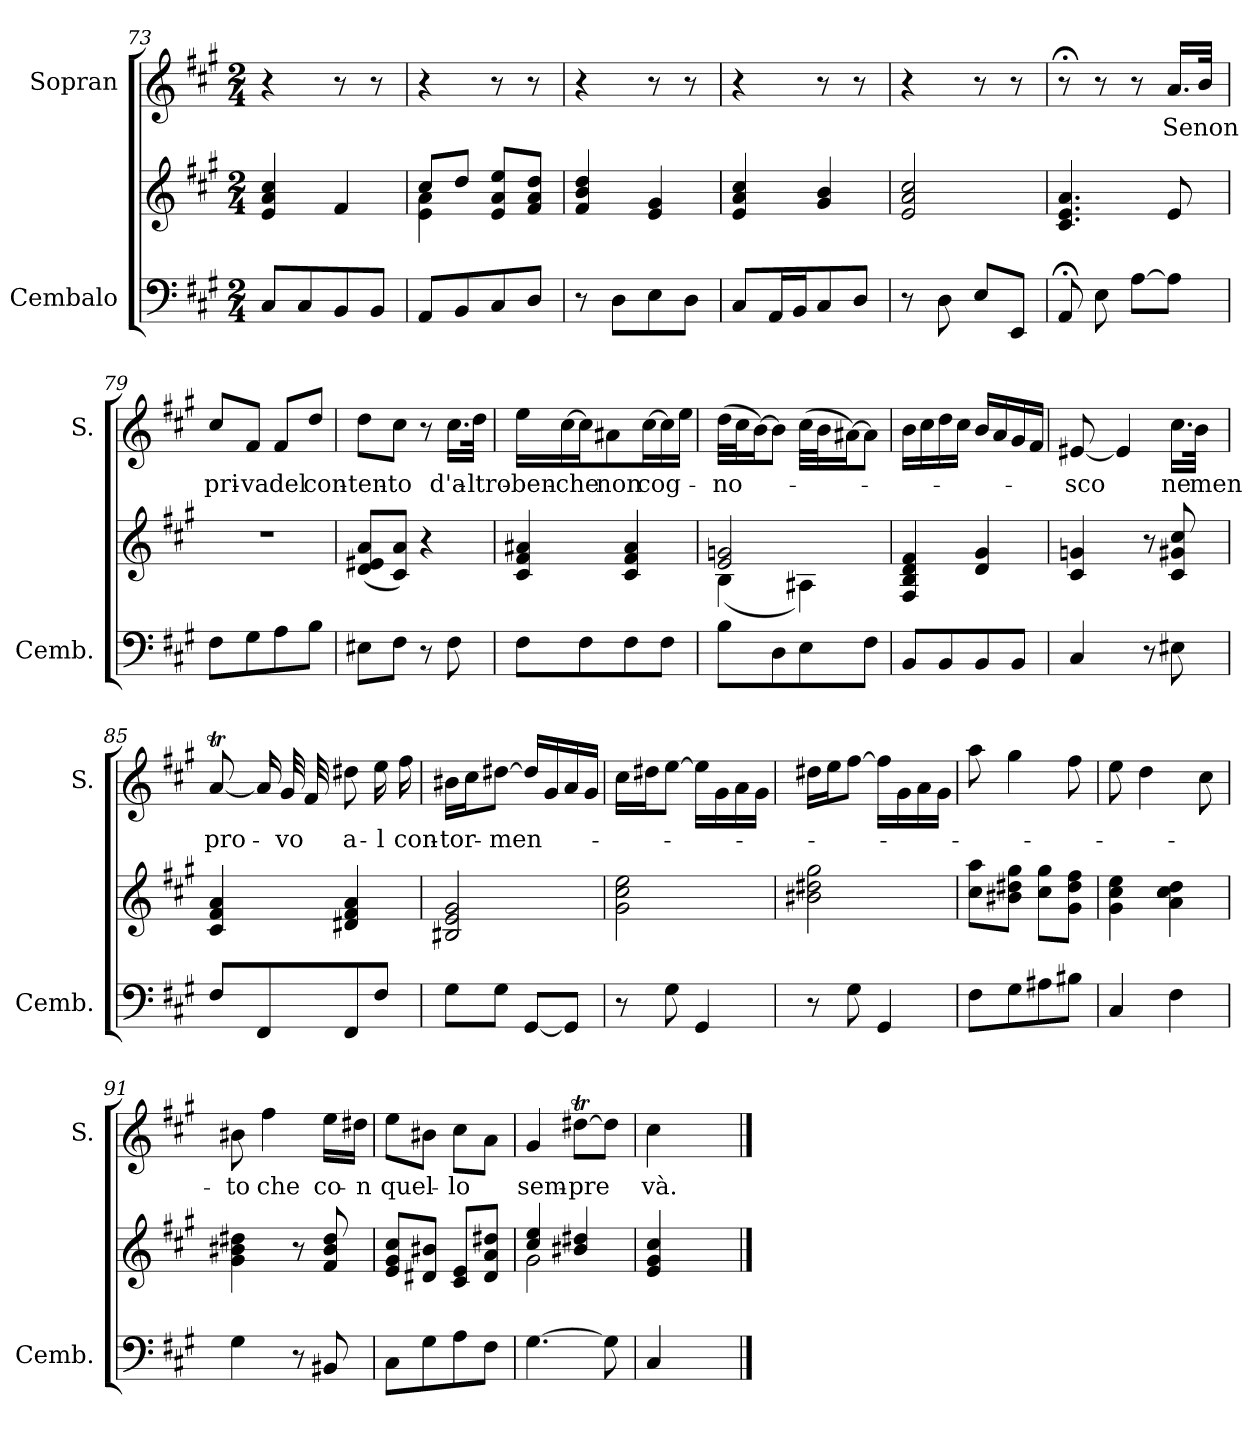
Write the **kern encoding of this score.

**kern	**kern	**kern	**text
*part2	*part2	*part1	*part1
*staff3	*staff2	*staff1	*staff1
*I"Cembalo	*	*I"Sopran	*
*I'Cemb.	*	*I'S.	*
!!LO:LB:g=z
*clefF4	*clefG2	*clefG2	*
*k[f#c#g#]	*k[f#c#g#]	*k[f#c#g#]	*
*M2/4	*M2/4	*M2/4	*
=73	=73	=73	=73
8C#/L	4e/ 4a/ 4cc#/	4r	.
8C#/	.	.	.
8BB/	4f#/	8r	.
8BB/J	.	8r	.
=74	=74	=74	=74
*	*^	*	*
8AA/L	8cc#/L	4e\ 4a\	4r	.
8BB/	8dd/J	.	.	.
8C#/	8e/ 8a/ 8ee/L	4ryy	8r	.
8D/J	8f#/ 8a/ 8dd/J	.	8r	.
*	*v	*v	*	*
=75	=75	=75	=75
8r	4f#/ 4b/ 4dd/	4r	.
8D\L	.	.	.
8E\	4e/ 4g#/	8r	.
8D\J	.	8r	.
=76	=76	=76	=76
8C#/L	4e/ 4a/ 4cc#/	4r	.
16AA/L	.	.	.
16BB/J	.	.	.
8C#/	4g#/ 4b/	8r	.
8D/J	.	8r	.
=77	=77	=77	=77
8r	2e/ 2a/ 2cc#/	4r	.
8D\	.	.	.
8E/L	.	8r	.
8EE/J	.	8r	.
=78	=78	=78	=78
8AA;</	4.c#/ 4.e/ 4.a/	8r;<	.
8E\	.	8r	.
[8A\L	.	8r	.
!	!	!	!LO:LY:b
8A\J]	8e/	16.a/LL	Se
!	!	!	!LO:LY:b
.	.	32b/JJk	non
!!LO:LB:g=z
=79	=79	=79	=79
!	!	!	!LO:LY:b
8F#\L	2r	8cc#/L	pri-
!	!	!	!LO:LY:b
8G#\	.	8f#/J	-va
!	!	!	!LO:LY:b
8A\	.	8f#/L	del
!	!	!	!LO:LY:b
8B\J	.	8dd/J	con-
=80	=80	=80	=80
!	!	!	!LO:LY:b
8E#X\L	(8d/ 8e#X/ 8a/L	8dd\L	-ten-
!	!	!	!LO:LY:b
8F#\J	8c#/ 8a/J)	8cc#\J	-to
8r	4r	8r	.
!	!	!	!LO:LY:b
8F#\	.	16.cc#\LL	d'a-
!	!	!	!LO:LY:b
.	.	32dd\JJk	-ltro-
=81	=81	=81	=81
!	!	!	!LO:LY:b
8F#\L	4c#/ 4f#/ 4a#X/	16ee\LL	-ben-
!	!	!	!LO:LY:b
.	.	[16cc#\	-che
8F#\	.	16cc#\J]	.
!	!	!	!LO:LY:b
.	.	8a#X\	non
8F#\	4c#/ 4f#/ 4a#/	.	.
!	!	!	!LO:LY:b
.	.	[16cc#\L	cog-
8F#\J	.	16cc#\]	.
.	.	16ee\JJ	.
=82	=82	=82	=82
*	*^	*	*
!	!	!	!	!LO:LY:b
8B\L	2e/ 2gn/	(4B\	(32dd\LLL	-no-
.	.	.	32cc#\J	.
.	.	.	[16b\J)	.
8D\	.	.	8b\J]	.
8E\	.	4A#X\)	(32cc#\LLL	.
.	.	.	32b\J	.
.	.	.	[16a#X\J)	.
8F#\J	.	.	8a#\J]	.
*	*v	*v	*	*
!!LO:LB:g=z
=83	=83	=83	=83
8BB/L	4F#/ 4B/ 4d/ 4f#/	16b\LL	.
.	.	16cc#\	.
8BB/	.	16dd\	.
.	.	16cc#\JJ	.
8BB/	4d/ 4g#/	16b/LL	.
.	.	16a/	.
8BB/J	.	16g#/	.
.	.	16f#/JJ	.
=84	=84	=84	=84
!	!	!	!LO:LY:b
4C#/	4c#/ 4gn/	[8e#X/	-sco
.	.	4e#/]	.
8r	8r	.	.
!	!	!	!LO:LY:b
8E#X\	8c#/ 8g#X/ 8cc#/	16.cc#\LL	ne
!	!	!	!LO:LY:b
.	.	32b\JJk	men
=85	=85	=85	=85
!	!	!	!LO:LY:b
8F#/L	4c#/ 4f#/ 4a/	[8aT/	pro-
8FF#/	.	16a/LL]	.
!	!	!	!LO:LY:b
.	.	32g#/LL	-vo
.	.	32f#/JJJ	.
!	!	!	!LO:LY:b
8FF#/	4d#X/ 4f#/ 4a/	8dd#X\L	a-
!	!	!	!LO:LY:b
8F#/J	.	16ee\L	-l
!	!	!	!LO:LY:b
.	.	16ff#\JJ	con-
=86	=86	=86	=86
!	!	!	!LO:LY:b
8G#\L	2B#X/ 2e/ 2g#/	16b#X\LL	-tor-
.	.	16cc#\J	.
!	!	!	!LO:LY:b
8G#\J	.	[8dd#X\J	-men-
[8GG#/L	.	16dd#/LL]	.
.	.	16g#/	.
8GG#/J]	.	16a/	.
.	.	16g#/JJ	.
!!LO:PB:g=z
=87	=87	=87	=87
8r	2g#\ 2cc#\ 2ee\	16cc#\LL	.
.	.	16dd#X\J	.
8G#\	.	[8ee\J	.
4GG#/	.	16ee\LL]	.
.	.	16g#\	.
.	.	16a\	.
.	.	16g#\JJ	.
=88	=88	=88	=88
8r	2b#X\ 2dd#X\ 2gg#\	16dd#X\LL	.
.	.	16ee\J	.
8G#\	.	[8ff#\J	.
4GG#/	.	16ff#\LL]	.
.	.	16g#\	.
.	.	16a\	.
.	.	16g#\JJ	.
=89	=89	=89	=89
8F#\L	8cc#\ 8aa\L	8aa\	.
8G#\	8b#X\ 8dd#X\ 8gg#\J	4gg#\	.
8A#X\	8cc#\ 8gg#\L	.	.
8B#X\J	8g#\ 8dd#\ 8ff#\J	8ff#\	.
=90	=90	=90	=90
4C#/	4g#\ 4cc#\ 4ee\	8ee\	.
.	.	4dd\	.
4F#\	4a\ 4cc#\ 4dd\	.	.
.	.	8cc#\	.
=91	=91	=91	=91
!	!	!	!LO:LY:b
4G#\	4g#\ 4b#X\ 4dd#X\	8b#X\	-to
!	!	!	!LO:LY:b
.	.	4ff#\	che
8r	8r	.	.
!	!	!	!LO:LY:b
8BB#X/	8f#/ 8b#/ 8dd#/	16ee\LL	co-
!	!	!	!LO:LY:b
.	.	16dd#X\JJ	-n
!!LO:LB:g=z
=92	=92	=92	=92
!	!	!	!LO:LY:b
8C#\L	8e/ 8g#/ 8cc#/L	8ee\L	quel-
8G#\	8d#X/ 8b#X/J	8b#X\J	.
!	!	!	!LO:LY:b
8A\	8c#/ 8e/L	8cc#\L	-lo
8F#\J	8d#/ 8a/ 8dd#X/J	8a\J	.
=93	=93	=93	=93
*	*^	*	*
!	!	!	!	!LO:LY:b
[4.G#\	2g#\	4cc#/ 4ee/	4g#/	sem-
!	!	!	!	!LO:LY:b
.	.	4b#X/ 4dd#X/	[8dd#Xt\L	-pre
8G#\]	.	.	8dd#\J]	.
*	*v	*v	*	*
=94	=94	=94	=94
!	!	!	!LO:LY:b
4C#/	4e/ 4g#/ 4cc#/	4cc#\	và.
4ryy	4ryy	4ryy	.
==	==	==	==
*-	*-	*-	*-
